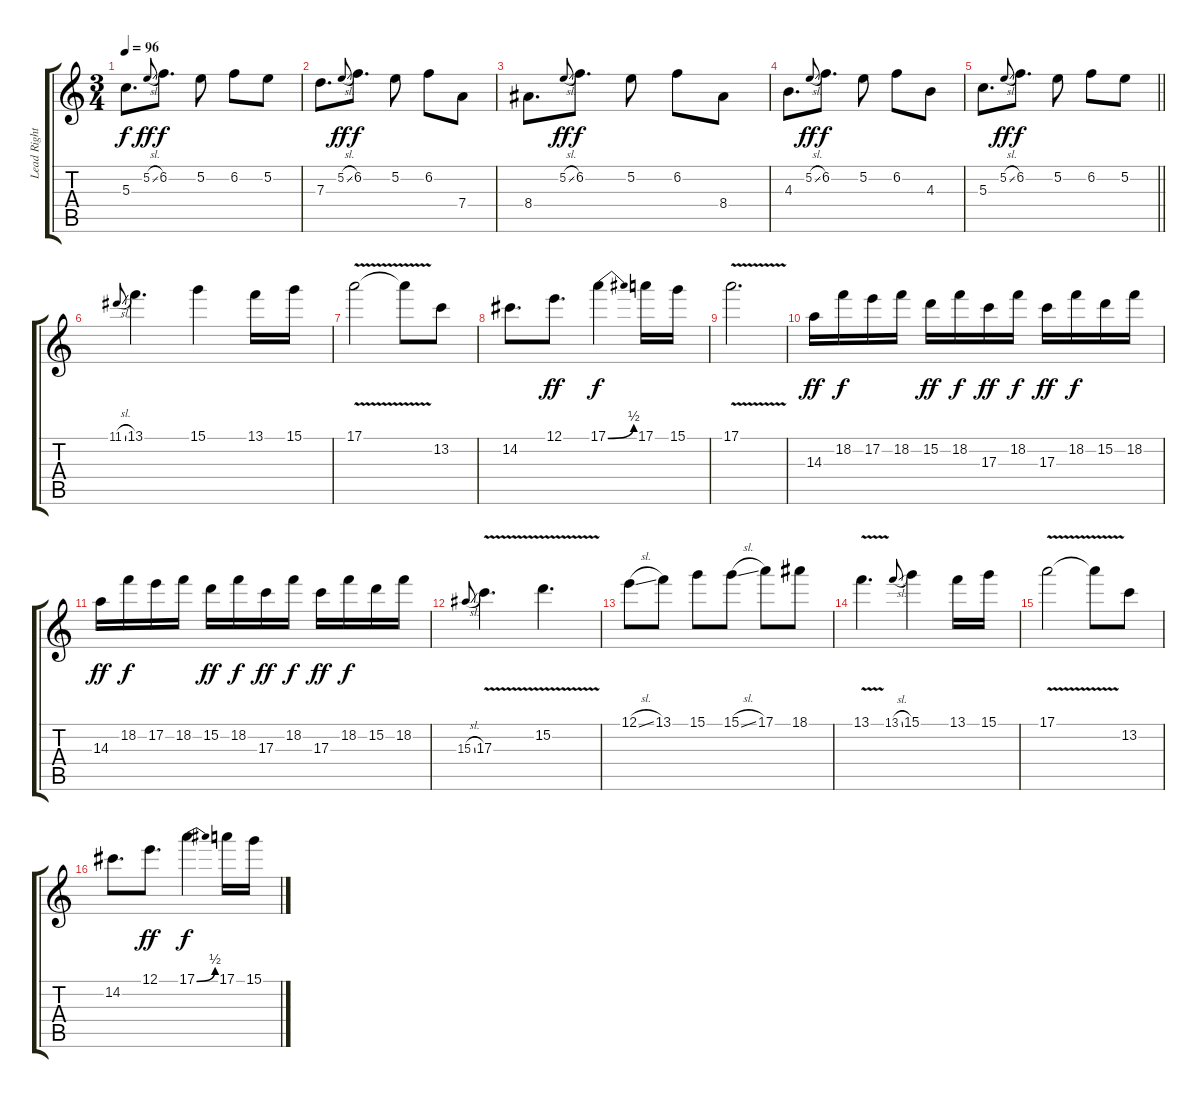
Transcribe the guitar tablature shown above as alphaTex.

\track ("Lead Right" "Lead Right") {instrument distortionguitar}
\staff {score tabs}
\tuning (E4 B3 G3 D3 A2 D2) {hide}
\ts (3 4)
\tempo 96
\clef g2
\ks c
5.3.8{d dy f} 5.2{sl}.8{gr onbeat dy ff} 6.2.8{d dy f} 5.2.8 6.2.8 5.2.8 |
7.3.8{d} 5.2{sl}.8{gr onbeat dy ff} 6.2.8{d dy f} 5.2.8 6.2.8 7.4.8 |
8.4.8{d} 5.2{sl}.8{gr onbeat dy ff} 6.2.8{d dy f} 5.2.8 6.2.8 8.4.8 |
4.3.8{d} 5.2{sl}.8{gr onbeat dy ff} 6.2.8{d dy f} 5.2.8 6.2.8 4.3.8 |
\barLineRight lightlight
5.3.8{d} 5.2{sl}.8{gr onbeat dy ff} 6.2.8{d dy f} 5.2.8 6.2.8 5.2.8 |
11.1{sl}.8{gr onbeat} 13.1.4{d volume 13} 15.1.4 13.1.16 15.1.16 |
17.1{v}.2 17.1{t}.8 13.2.8 |
14.2.8{d} 12.1.8{d dy ff} 17.1{be (bend 0 0 60 2)}.4{dy f} 17.1.16 15.1.16 |
17.1{v}.2{d} |
14.3.16{dy ff} 18.2.16{dy f} 17.2.16 18.2.16 15.2.16{dy ff} 18.2.16{dy f} 17.3.16{dy ff} 18.2.16{dy f} 17.3.16{dy ff} 18.2.16{dy f} 15.2.16 18.2.16 |
14.3.16{dy ff} 18.2.16{dy f} 17.2.16 18.2.16 15.2.16{dy ff} 18.2.16{dy f} 17.3.16{dy ff} 18.2.16{dy f} 17.3.16{dy ff} 18.2.16{dy f} 15.2.16 18.2.16 |
15.3{sl}.8{gr onbeat} 17.3{v}.4{d} 15.2{v}.4{d} |
12.1{sl}.8 13.1.8 15.1.8 15.1{sl}.8 17.1.8 18.1.8 |
13.1{v}.4{d} 13.1{sl}.8{gr onbeat} 15.1.4 13.1.16 15.1.16 |
17.1{v}.2 17.1{t}.8 13.2.8 |
14.2.8{d} 12.1.8{d dy ff} 17.1{be (bend 0 0 60 2)}.4{dy f} 17.1.16 15.1.16
